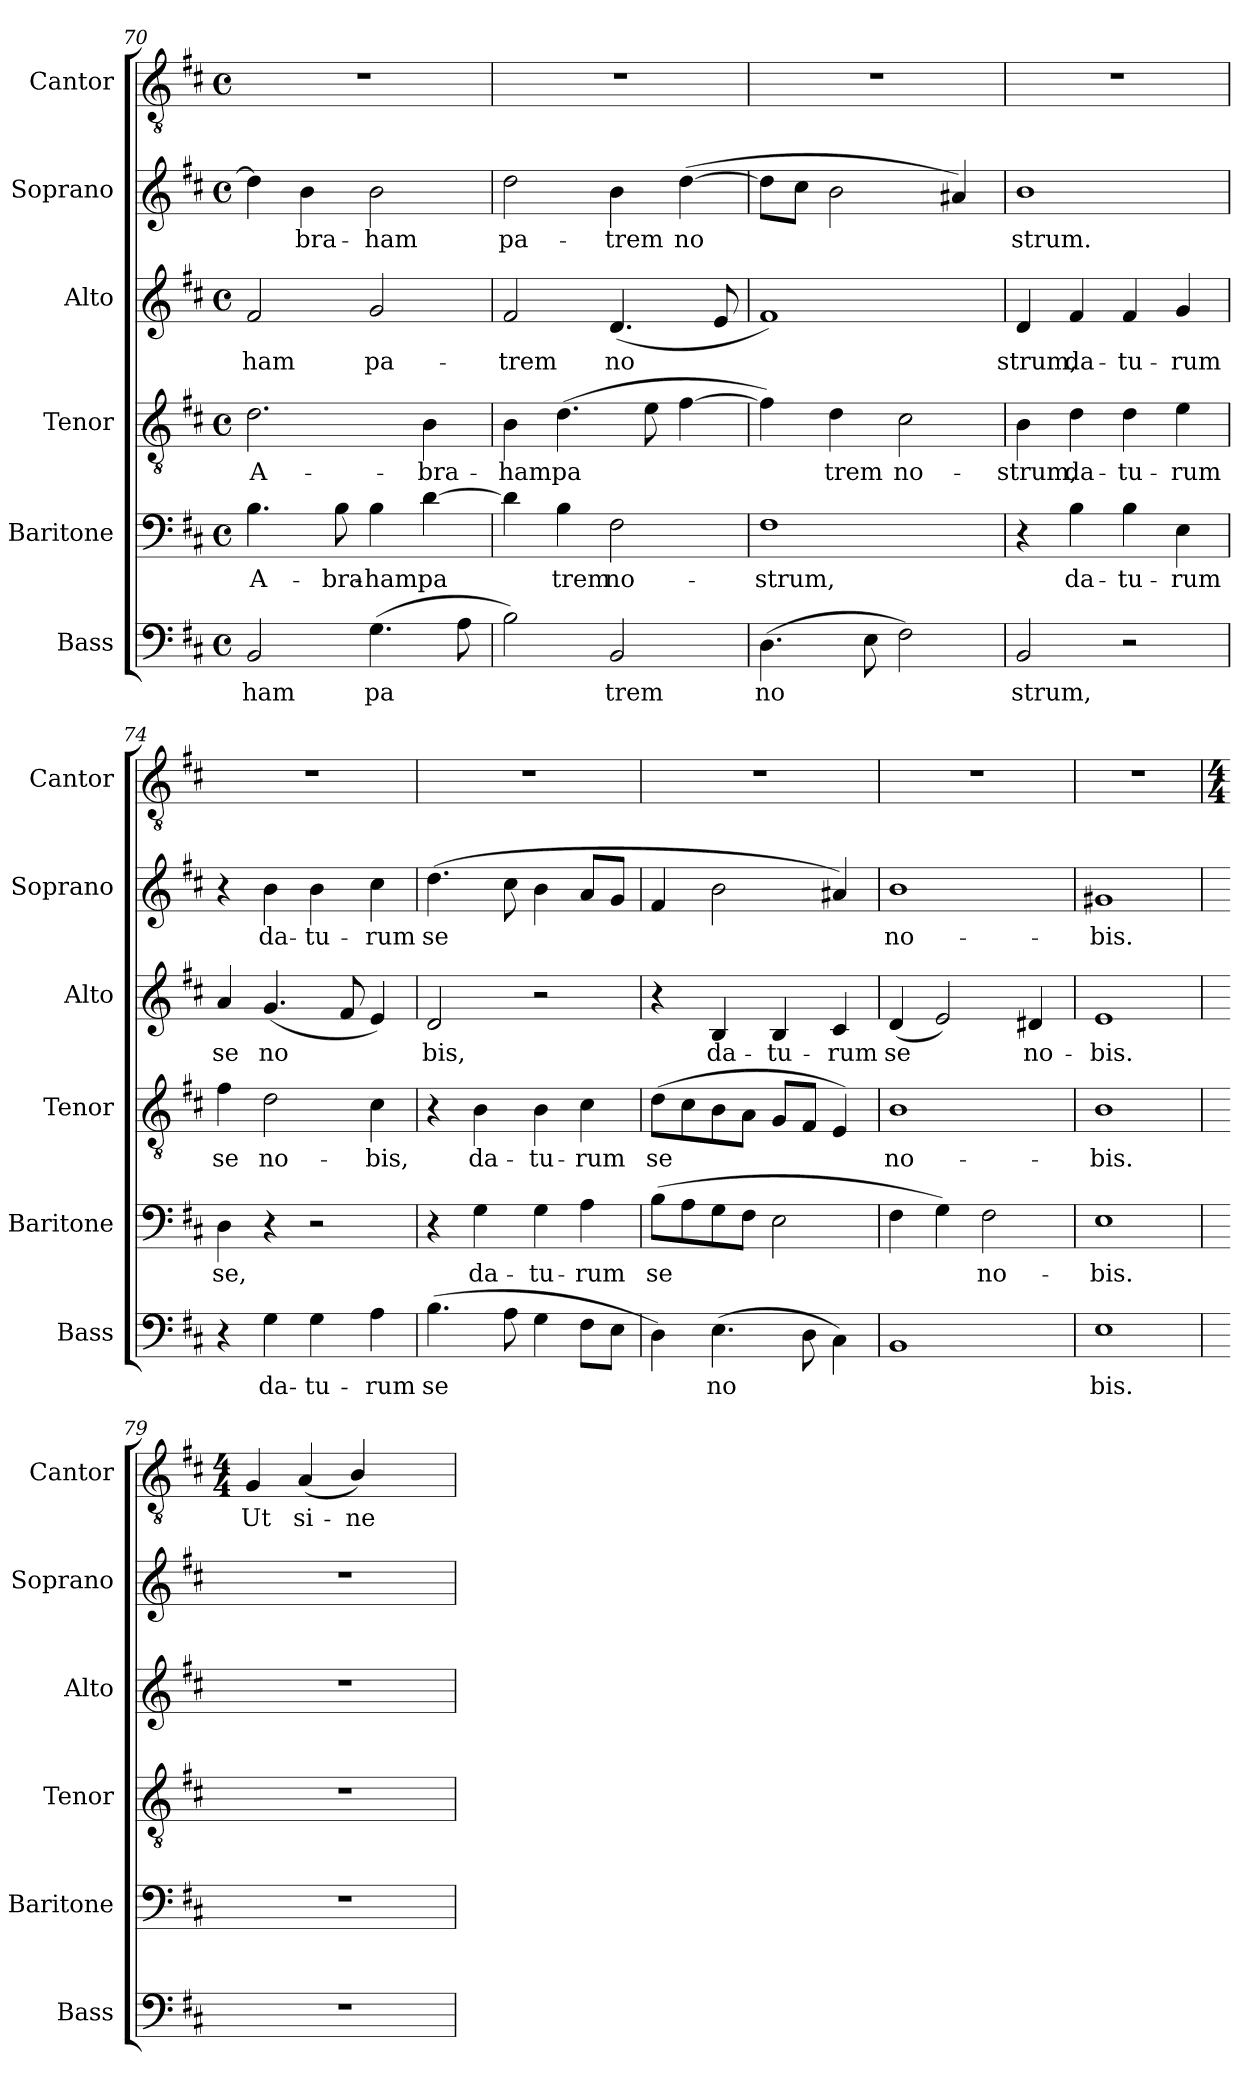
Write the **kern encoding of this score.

**kern	**text	**kern	**text	**kern	**text	**kern	**text	**kern	**text	**kern	**text
*part6	*part6	*part5	*part5	*part4	*part4	*part3	*part3	*part2	*part2	*part1	*part1
*staff6	*staff6	*staff5	*staff5	*staff4	*staff4	*staff3	*staff3	*staff2	*staff2	*staff1	*staff1
*I"Bass	*	*I"Baritone	*	*I"Tenor	*	*I"Alto	*	*I"Soprano	*	*I"Cantor	*
*I'Bass	*	*I'Baritone	*	*I'Tenor	*	*I'Alto	*	*I'Soprano	*	*I'Cantor	*
*clefF4	*	*clefF4	*	*clefGv2	*	*clefG2	*	*clefG2	*	*clefGv2	*
*k[f#c#]	*	*k[f#c#]	*	*k[f#c#]	*	*k[f#c#]	*	*k[f#c#]	*	*k[f#c#]	*
*D:	*	*D:	*	*D:	*	*D:	*	*D:	*	*D:	*
*M4/4	*	*M4/4	*	*M4/4	*	*M4/4	*	*M4/4	*	*M4/4	*
*met(c)	*	*met(c)	*	*met(c)	*	*met(c)	*	*met(c)	*	*met(c)	*
=70	=70	=70	=70	=70	=70	=70	=70	=70	=70	=70	=70
!	!LO:LY:b	!	!LO:LY:b	!	!LO:LY:b	!	!LO:LY:b	!	!	!	!
2BB/	-ham	4.B\	A-	2.d\	A-	2f#/	-ham	4dd\]	.	1r	.
!	!	!	!	!	!	!	!	!	!LO:LY:b	!	!
.	.	.	.	.	.	.	.	4b\	bra-	.	.
!	!	!	!LO:LY:b	!	!	!	!	!	!	!	!
.	.	8B\	-bra-	.	.	.	.	.	.	.	.
!	!LO:LY:b	!	!LO:LY:b	!	!	!	!LO:LY:b	!	!LO:LY:b	!	!
(>4.G\	pa	4B\	-ham	.	.	2g/	pa-	2b\	-ham	.	.
!	!	!	!LO:LY:b	!	!LO:LY:b	!	!	!	!	!	!
.	.	[4d\	pa	4B\	-bra-	.	.	.	.	.	.
8A\	.	.	.	.	.	.	.	.	.	.	.
=71	=71	=71	=71	=71	=71	=71	=71	=71	=71	=71	=71
!	!	!	!	!	!LO:LY:b	!	!LO:LY:b	!	!LO:LY:b	!	!
2B\)	.	4d\]	.	4B\	-ham	2f#/	-trem	2dd\	pa-	1r	.
!	!	!	!LO:LY:b	!	!LO:LY:b	!	!	!	!	!	!
.	.	4B\	trem	(>4.d\	pa	.	.	.	.	.	.
!	!LO:LY:b	!	!LO:LY:b	!	!	!	!LO:LY:b	!	!LO:LY:b	!	!
2BB/	trem	2F#\	no-	.	.	(<4.d/	no	4b\	-trem	.	.
.	.	.	.	8e\	.	.	.	.	.	.	.
!	!	!	!	!	!	!	!	!	!LO:LY:b	!	!
.	.	.	.	[4f#\	.	.	.	(>[4dd\	no	.	.
.	.	.	.	.	.	8e/	.	.	.	.	.
=72	=72	=72	=72	=72	=72	=72	=72	=72	=72	=72	=72
!	!LO:LY:b	!	!LO:LY:b	!	!	!	!	!	!	!	!
(>4.D\	no	1F#	-strum,	4f#\])	.	1f#)	.	8dd\L]	.	1r	.
.	.	.	.	.	.	.	.	8cc#\J	.	.	.
!	!	!	!	!	!LO:LY:b	!	!	!	!	!	!
.	.	.	.	4d\	trem	.	.	2b\	.	.	.
8E\	.	.	.	.	.	.	.	.	.	.	.
!	!	!	!	!	!LO:LY:b	!	!	!	!	!	!
2F#\)	.	.	.	2c#\	no-	.	.	.	.	.	.
.	.	.	.	.	.	.	.	4a#X/)	.	.	.
=73	=73	=73	=73	=73	=73	=73	=73	=73	=73	=73	=73
!	!LO:LY:b	!	!	!	!LO:LY:b	!	!LO:LY:b	!	!LO:LY:b	!	!
2BB/	strum,	4r	.	4B\	-strum,	4d/	strum,	1b	strum.	1r	.
!	!	!	!LO:LY:b	!	!LO:LY:b	!	!LO:LY:b	!	!	!	!
.	.	4B\	da-	4d\	da-	4f#/	da-	.	.	.	.
!	!	!	!LO:LY:b	!	!LO:LY:b	!	!LO:LY:b	!	!	!	!
2r	.	4B\	-tu-	4d\	-tu-	4f#/	-tu-	.	.	.	.
!	!	!	!LO:LY:b	!	!LO:LY:b	!	!LO:LY:b	!	!	!	!
.	.	4E\	-rum	4e\	-rum	4g/	-rum	.	.	.	.
!!LO:LB:g=z
=74	=74	=74	=74	=74	=74	=74	=74	=74	=74	=74	=74
!	!	!	!LO:LY:b	!	!LO:LY:b	!	!LO:LY:b	!	!	!	!
4r	.	4D\	se,	4f#\	se	4a/	se	4r	.	1r	.
!	!LO:LY:b	!	!	!	!LO:LY:b	!	!LO:LY:b	!	!LO:LY:b	!	!
4G\	da-	4r	.	2d\	no-	(<4.g/	no	4b\	da-	.	.
!	!LO:LY:b	!	!	!	!	!	!	!	!LO:LY:b	!	!
4G\	-tu-	2r	.	.	.	.	.	4b\	-tu-	.	.
.	.	.	.	.	.	8f#/	.	.	.	.	.
!	!LO:LY:b	!	!	!	!LO:LY:b	!	!	!	!LO:LY:b	!	!
4A\	-rum	.	.	4c#\	-bis,	4e/)	.	4cc#\	-rum	.	.
=75	=75	=75	=75	=75	=75	=75	=75	=75	=75	=75	=75
!	!LO:LY:b	!	!	!	!	!	!LO:LY:b	!	!LO:LY:b	!	!
(>4.B\	se	4r	.	4r	.	2d/	bis,	(>4.dd\	se	1r	.
!	!	!	!LO:LY:b	!	!LO:LY:b	!	!	!	!	!	!
.	.	4G\	da-	4B\	da-	.	.	.	.	.	.
8A\	.	.	.	.	.	.	.	8cc#\	.	.	.
!	!	!	!LO:LY:b	!	!LO:LY:b	!	!	!	!	!	!
4G\	.	4G\	-tu-	4B\	-tu-	2r	.	4b\	.	.	.
!	!	!	!LO:LY:b	!	!LO:LY:b	!	!	!	!	!	!
8F#\L	.	4A\	-rum	4c#\	-rum	.	.	8a/L	.	.	.
8E\J	.	.	.	.	.	.	.	8g/J	.	.	.
=76	=76	=76	=76	=76	=76	=76	=76	=76	=76	=76	=76
!	!	!	!LO:LY:b	!	!LO:LY:b	!	!	!	!	!	!
4D\)	.	(>8B\L	se	(>8d\L	se	4r	.	4f#/	.	1r	.
.	.	8A\	.	8c#\	.	.	.	.	.	.	.
!	!LO:LY:b	!	!	!	!	!	!LO:LY:b	!	!	!	!
(>4.E\	no	8G\	.	8B\	.	4B/	da-	2b\	.	.	.
.	.	8F#\J	.	8A\J	.	.	.	.	.	.	.
!	!	!	!	!	!	!	!LO:LY:b	!	!	!	!
.	.	2E\	.	8G/L	.	4B/	-tu-	.	.	.	.
8D\	.	.	.	8F#/J	.	.	.	.	.	.	.
!	!	!	!	!	!	!	!LO:LY:b	!	!	!	!
4C#\)	.	.	.	4E/)	.	4c#/	-rum	4a#X/)	.	.	.
=77	=77	=77	=77	=77	=77	=77	=77	=77	=77	=77	=77
!	!	!	!	!	!LO:LY:b	!	!LO:LY:b	!	!LO:LY:b	!	!
1BB	.	4F#\	.	1B	no-	(<4d/	se	1b	no-	1r	.
.	.	4G\)	.	.	.	2e/)	.	.	.	.	.
!	!	!	!LO:LY:b	!	!	!	!	!	!	!	!
.	.	2F#\	no-	.	.	.	.	.	.	.	.
!	!	!	!	!	!	!	!LO:LY:b	!	!	!	!
.	.	.	.	.	.	4d#X/	no-	.	.	.	.
=78	=78	=78	=78	=78	=78	=78	=78	=78	=78	=78	=78
!	!LO:LY:b	!	!LO:LY:b	!	!LO:LY:b	!	!LO:LY:b	!	!LO:LY:b	!	!
1E	bis.	1E	-bis.	1B	-bis.	1e	-bis.	1g#X	-bis.	1r	.
!!LO:PB:g=z
=79	=79	=79	=79	=79	=79	=79	=79	=79	=79	=79	=79
*	*	*	*	*	*	*	*	*	*	*M4/4	*
!	!	!	!	!	!	!	!	!	!	!	!LO:LY:b
1r	.	1r	.	1r	.	1r	.	1r	.	4G/	Ut
!	!	!	!	!	!	!	!	!	!	!	!LO:LY:b
.	.	.	.	.	.	.	.	.	.	(<4A/	si-
!	!	!	!	!	!	!	!	!	!	!	!LO:LY:b
.	.	.	.	.	.	.	.	.	.	4B/)	-ne
.	.	.	.	.	.	.	.	.	.	4ryy	.
=	=	=	=	=	=	=	=	=	=	=	=
*-	*-	*-	*-	*-	*-	*-	*-	*-	*-	*-	*-
